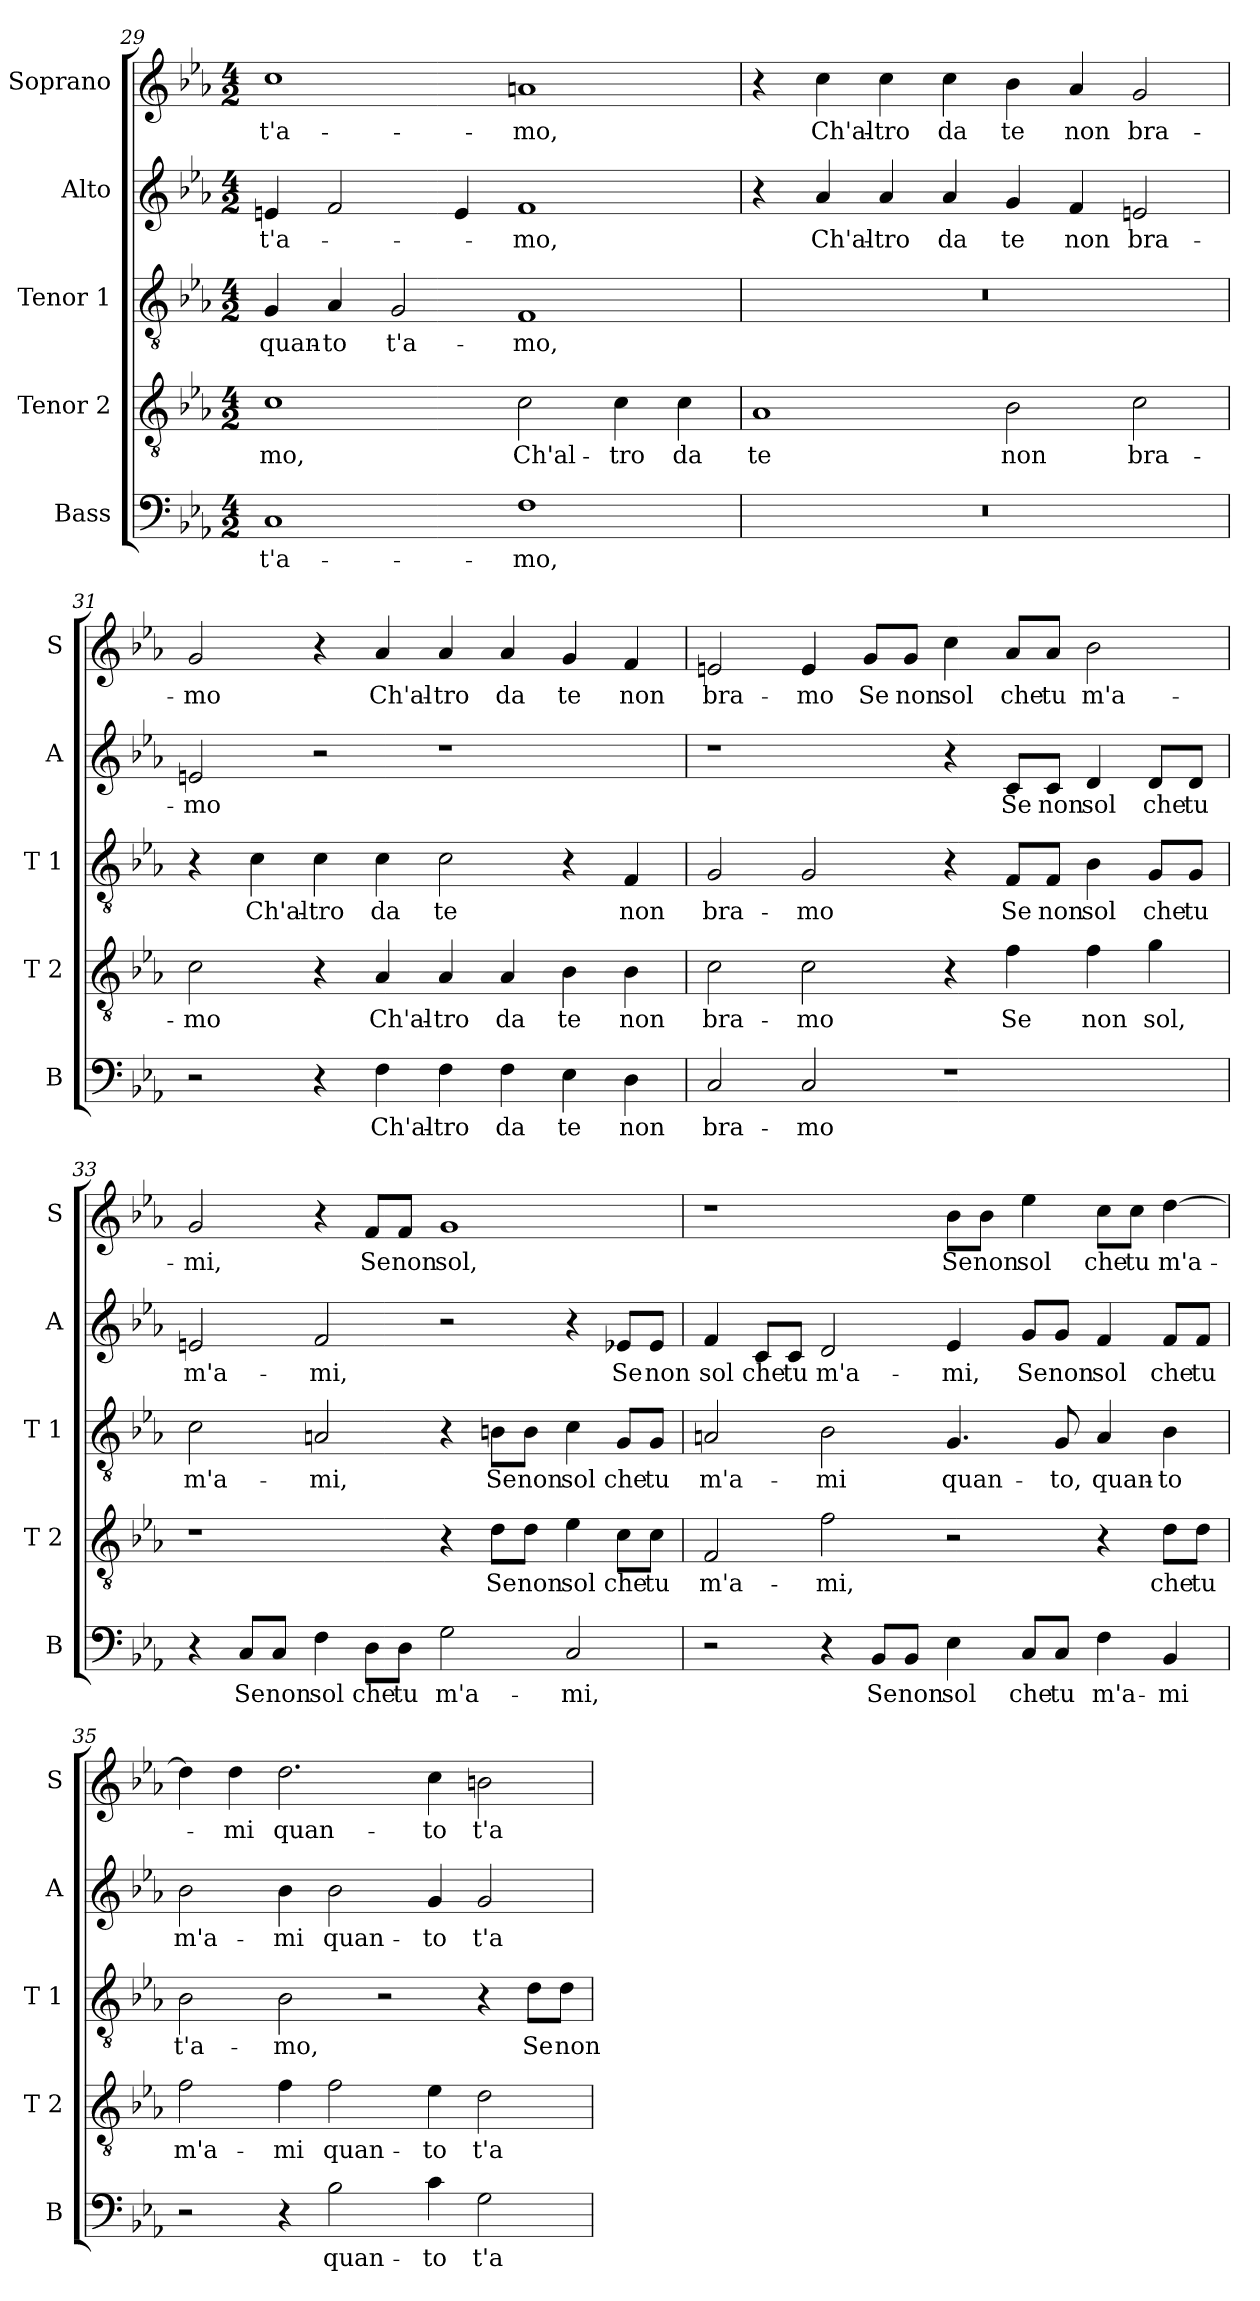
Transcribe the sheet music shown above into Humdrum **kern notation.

**kern	**text	**kern	**text	**kern	**text	**kern	**text	**kern	**text
*part5	*part5	*part4	*part4	*part3	*part3	*part2	*part2	*part1	*part1
*staff5	*staff5	*staff4	*staff4	*staff3	*staff3	*staff2	*staff2	*staff1	*staff1
*I"Bass	*	*I"Tenor 2	*	*I"Tenor 1	*	*I"Alto	*	*I"Soprano	*
*I'B	*	*I'T 2	*	*I'T 1	*	*I'A	*	*I'S	*
*clefF4	*	*clefGv2	*	*clefGv2	*	*clefG2	*	*clefG2	*
*k[b-e-a-]	*	*k[b-e-a-]	*	*k[b-e-a-]	*	*k[b-e-a-]	*	*k[b-e-a-]	*
*E-:	*	*E-:	*	*E-:	*	*E-:	*	*E-:	*
*M4/2	*	*M4/2	*	*M4/2	*	*M4/2	*	*M4/2	*
=29	=29	=29	=29	=29	=29	=29	=29	=29	=29
!	!LO:LY:b	!	!LO:LY:b	!	!LO:LY:b	!	!LO:LY:b	!	!LO:LY:b
1C	t'a-	1c	-mo,	4G/	quan-	4en/	t'a-	1cc	t'a-
!	!	!	!	!	!LO:LY:b	!	!	!	!
.	.	.	.	4A-/	-to	2f/	.	.	.
!	!	!	!	!	!LO:LY:b	!	!	!	!
.	.	.	.	2G/	t'a-	.	.	.	.
.	.	.	.	.	.	4e/	.	.	.
!	!LO:LY:b	!	!LO:LY:b	!	!LO:LY:b	!	!LO:LY:b	!	!LO:LY:b
1F	-mo,	2c\	Ch'al-	1F	-mo,	1f	-mo,	1an	-mo,
!	!	!	!LO:LY:b	!	!	!	!	!	!
.	.	4c\	-tro	.	.	.	.	.	.
!	!	!	!LO:LY:b	!	!	!	!	!	!
.	.	4c\	da	.	.	.	.	.	.
=30	=30	=30	=30	=30	=30	=30	=30	=30	=30
!	!	!	!LO:LY:b	!	!	!	!	!	!
0r	.	1A-	te	0r	.	4r	.	4r	.
!	!	!	!	!	!	!	!LO:LY:b	!	!LO:LY:b
.	.	.	.	.	.	4a-/	Ch'al-	4cc\	Ch'al-
!	!	!	!	!	!	!	!LO:LY:b	!	!LO:LY:b
.	.	.	.	.	.	4a-/	-tro	4cc\	-tro
!	!	!	!	!	!	!	!LO:LY:b	!	!LO:LY:b
.	.	.	.	.	.	4a-/	da	4cc\	da
!	!	!	!LO:LY:b	!	!	!	!LO:LY:b	!	!LO:LY:b
.	.	2B-\	non	.	.	4g/	te	4b-\	te
!	!	!	!	!	!	!	!LO:LY:b	!	!LO:LY:b
.	.	.	.	.	.	4f/	non	4a-/	non
!	!	!	!LO:LY:b	!	!	!	!LO:LY:b	!	!LO:LY:b
.	.	2c\	bra-	.	.	2en/	bra-	2g/	bra-
!!LO:PB:g=z
=31	=31	=31	=31	=31	=31	=31	=31	=31	=31
!	!	!	!LO:LY:b	!	!	!	!LO:LY:b	!	!LO:LY:b
2r	.	2c\	-mo	4r	.	2en/	-mo	2g/	-mo
!	!	!	!	!	!LO:LY:b	!	!	!	!
.	.	.	.	4c\	Ch'al-	.	.	.	.
!	!	!	!	!	!LO:LY:b	!	!	!	!
4r	.	4r	.	4c\	-tro	2r	.	4r	.
!	!LO:LY:b	!	!LO:LY:b	!	!LO:LY:b	!	!	!	!LO:LY:b
4F\	Ch'al-	4A-/	Ch'al-	4c\	da	.	.	4a-/	Ch'al-
!	!LO:LY:b	!	!LO:LY:b	!	!LO:LY:b	!	!	!	!LO:LY:b
4F\	-tro	4A-/	-tro	2c\	te	1r	.	4a-/	-tro
!	!LO:LY:b	!	!LO:LY:b	!	!	!	!	!	!LO:LY:b
4F\	da	4A-/	da	.	.	.	.	4a-/	da
!	!LO:LY:b	!	!LO:LY:b	!	!	!	!	!	!LO:LY:b
4E-\	te	4B-\	te	4r	.	.	.	4g/	te
!	!LO:LY:b	!	!LO:LY:b	!	!LO:LY:b	!	!	!	!LO:LY:b
4D\	non	4B-\	non	4F/	non	.	.	4f/	non
=32	=32	=32	=32	=32	=32	=32	=32	=32	=32
!	!LO:LY:b	!	!LO:LY:b	!	!LO:LY:b	!	!	!	!LO:LY:b
2C/	bra-	2c\	bra-	2G/	bra-	1r	.	2en/	bra-
!	!LO:LY:b	!	!LO:LY:b	!	!LO:LY:b	!	!	!	!LO:LY:b
2C/	-mo	2c\	-mo	2G/	-mo	.	.	4e/	-mo
!	!	!	!	!	!	!	!	!	!LO:LY:b
.	.	.	.	.	.	.	.	8g/L	Se
!	!	!	!	!	!	!	!	!	!LO:LY:b
.	.	.	.	.	.	.	.	8g/J	non
!	!	!	!	!	!	!	!	!	!LO:LY:b
1r	.	4r	.	4r	.	4r	.	4cc\	sol
!	!	!	!LO:LY:b	!	!LO:LY:b	!	!LO:LY:b	!	!LO:LY:b
.	.	4f\	Se	8F/L	Se	8c/L	Se	8a-/L	che
!	!	!	!	!	!LO:LY:b	!	!LO:LY:b	!	!LO:LY:b
.	.	.	.	8F/J	non	8c/J	non	8a-/J	tu
!	!	!	!LO:LY:b	!	!LO:LY:b	!	!LO:LY:b	!	!LO:LY:b
.	.	4f\	non	4B-\	sol	4d/	sol	2b-\	m'a-
!	!	!	!LO:LY:b	!	!LO:LY:b	!	!LO:LY:b	!	!
.	.	4g\	sol,	8G/L	che	8d/L	che	.	.
!	!	!	!	!	!LO:LY:b	!	!LO:LY:b	!	!
.	.	.	.	8G/J	tu	8d/J	tu	.	.
=33	=33	=33	=33	=33	=33	=33	=33	=33	=33
!	!	!	!	!	!LO:LY:b	!	!LO:LY:b	!	!LO:LY:b
4r	.	1r	.	2c\	m'a-	2en/	m'a-	2g/	-mi,
!	!LO:LY:b	!	!	!	!	!	!	!	!
8C/L	Se	.	.	.	.	.	.	.	.
!	!LO:LY:b	!	!	!	!	!	!	!	!
8C/J	non	.	.	.	.	.	.	.	.
!	!LO:LY:b	!	!	!	!LO:LY:b	!	!LO:LY:b	!	!
4F\	sol	.	.	2An/	-mi,	2f/	-mi,	4r	.
!	!LO:LY:b	!	!	!	!	!	!	!	!LO:LY:b
8D\L	che	.	.	.	.	.	.	8f/L	Se
!	!LO:LY:b	!	!	!	!	!	!	!	!LO:LY:b
8D\J	tu	.	.	.	.	.	.	8f/J	non
!	!LO:LY:b	!	!	!	!	!	!	!	!LO:LY:b
2G\	m'a-	4r	.	4r	.	2r	.	1g	sol,
!	!	!	!LO:LY:b	!	!LO:LY:b	!	!	!	!
.	.	8d\L	Se	8Bn\L	Se	.	.	.	.
!	!	!	!LO:LY:b	!	!LO:LY:b	!	!	!	!
.	.	8d\J	non	8B\J	non	.	.	.	.
!	!LO:LY:b	!	!LO:LY:b	!	!LO:LY:b	!	!	!	!
2C/	-mi,	4e-\	sol	4c\	sol	4r	.	.	.
!	!	!	!LO:LY:b	!	!LO:LY:b	!	!LO:LY:b	!	!
.	.	8c\L	che	8G/L	che	8e-X/L	Se	.	.
!	!	!	!LO:LY:b	!	!LO:LY:b	!	!LO:LY:b	!	!
.	.	8c\J	tu	8G/J	tu	8e-/J	non	.	.
!!LO:LB:g=z
=34	=34	=34	=34	=34	=34	=34	=34	=34	=34
!	!	!	!LO:LY:b	!	!LO:LY:b	!	!LO:LY:b	!	!
2r	.	2F/	m'a-	2An/	m'a-	4f/	sol	1r	.
!	!	!	!	!	!	!	!LO:LY:b	!	!
.	.	.	.	.	.	8c/L	che	.	.
!	!	!	!	!	!	!	!LO:LY:b	!	!
.	.	.	.	.	.	8c/J	tu	.	.
!	!	!	!LO:LY:b	!	!LO:LY:b	!	!LO:LY:b	!	!
4r	.	2f\	-mi,	2B-\	-mi	2d/	m'a-	.	.
!	!LO:LY:b	!	!	!	!	!	!	!	!
8BB-/L	Se	.	.	.	.	.	.	.	.
!	!LO:LY:b	!	!	!	!	!	!	!	!
8BB-/J	non	.	.	.	.	.	.	.	.
!	!LO:LY:b	!	!	!	!LO:LY:b	!	!LO:LY:b	!	!LO:LY:b
4E-\	sol	2r	.	4.G/	quan-	4e-/	-mi,	8b-\L	Se
!	!	!	!	!	!	!	!	!	!LO:LY:b
.	.	.	.	.	.	.	.	8b-\J	non
!	!LO:LY:b	!	!	!	!	!	!LO:LY:b	!	!LO:LY:b
8C/L	che	.	.	.	.	8g/L	Se	4ee-\	sol
!	!LO:LY:b	!	!	!	!LO:LY:b	!	!LO:LY:b	!	!
8C/J	tu	.	.	8G/	-to,	8g/J	non	.	.
!	!LO:LY:b	!	!	!	!LO:LY:b	!	!LO:LY:b	!	!LO:LY:b
4F\	m'a-	4r	.	4A/	quan-	4f/	sol	8cc\L	che
!	!	!	!	!	!	!	!	!	!LO:LY:b
.	.	.	.	.	.	.	.	8cc\J	tu
!	!LO:LY:b	!	!LO:LY:b	!	!LO:LY:b	!	!LO:LY:b	!	!LO:LY:b
4BB-/	-mi	8d\L	che	4B-\	-to	8f/L	che	[4dd\	m'a-
!	!	!	!LO:LY:b	!	!	!	!LO:LY:b	!	!
.	.	8d\J	tu	.	.	8f/J	tu	.	.
=35	=35	=35	=35	=35	=35	=35	=35	=35	=35
!	!	!	!LO:LY:b	!	!LO:LY:b	!	!LO:LY:b	!	!
2r	.	2f\	m'a-	2B-\	t'a-	2b-\	m'a-	4dd\]	.
!	!	!	!	!	!	!	!	!	!LO:LY:b
.	.	.	.	.	.	.	.	4dd\	-mi
!	!	!	!LO:LY:b	!	!LO:LY:b	!	!LO:LY:b	!	!LO:LY:b
4r	.	4f\	-mi	2B-\	-mo,	4b-\	-mi	2.dd\	quan-
!	!LO:LY:b	!	!LO:LY:b	!	!	!	!LO:LY:b	!	!
2B-\	quan-	2f\	quan-	.	.	2b-\	quan-	.	.
.	.	.	.	2r	.	.	.	.	.
!	!LO:LY:b	!	!LO:LY:b	!	!	!	!LO:LY:b	!	!LO:LY:b
4c\	-to	4e-\	-to	.	.	4g/	-to	4cc\	-to
!	!LO:LY:b	!	!LO:LY:b	!	!	!	!LO:LY:b	!	!LO:LY:b
2G\	t'a-	2d\	t'a-	4r	.	2g/	t'a-	2bn\	t'a-
!	!	!	!	!	!LO:LY:b	!	!	!	!
.	.	.	.	8d\L	Se	.	.	.	.
!	!	!	!	!	!LO:LY:b	!	!	!	!
.	.	.	.	8d\J	non	.	.	.	.
=	=	=	=	=	=	=	=	=	=
*-	*-	*-	*-	*-	*-	*-	*-	*-	*-
